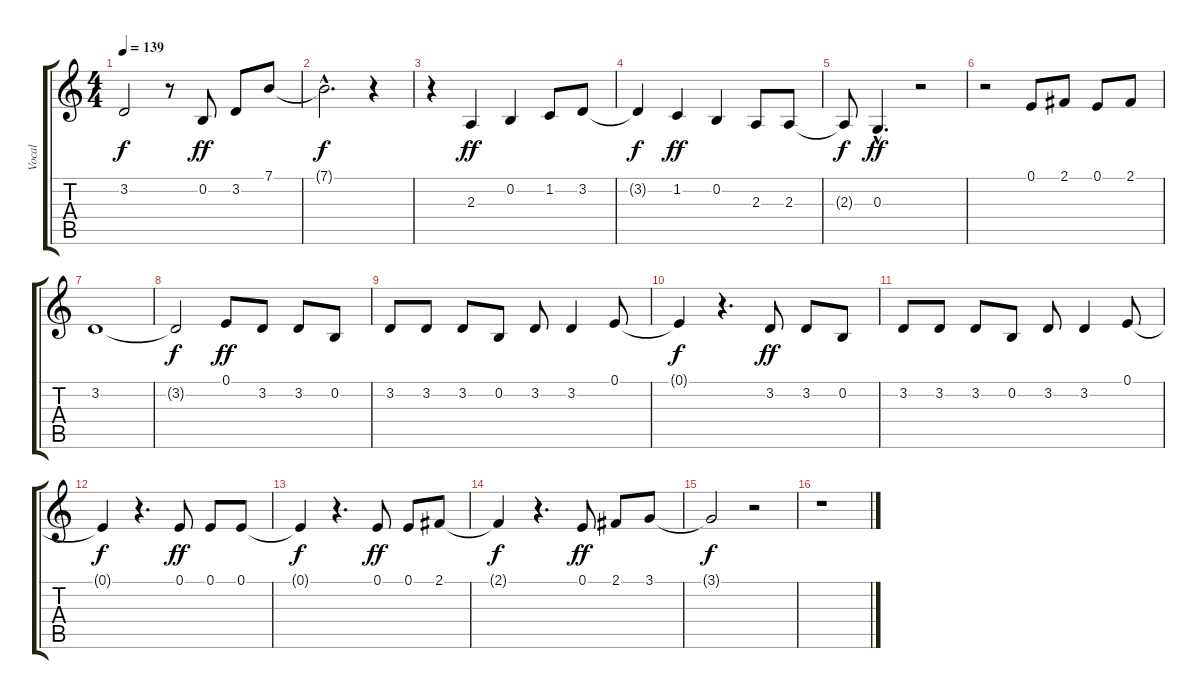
\track ("Vocal" "Vocal") {instrument tenorsax}
\staff {score tabs}
\tuning (E4 B3 G3 D3 A2 E2) {hide}
\ts (4 4)
\tempo 139
\clef g2
\ks c
3.2{t}.2{dy f} r.8 0.2.8{dy ff} 3.2.8 7.1.8 |
7.1{hac t}.2{d dy f} r.4 |
r.4 2.3.4{dy ff} 0.2.4 1.2.8 3.2.8 |
3.2{t}.4{dy f} 1.2.4{dy ff} 0.2.4 2.3.8 2.3.8 |
2.3{t}.8{dy f} 0.3{hac}.4{d dy ff} r.2 |
r.2 0.1.8 2.1.8 0.1.8 2.1.8 |
3.2.1 |
3.2{t}.2{dy f} 0.1.8{dy ff} 3.2.8 3.2.8 0.2.8 |
3.2.8 3.2.8 3.2.8 0.2.8 3.2.8 3.2.4 0.1.8 |
0.1{t}.4{dy f} r.4{d} 3.2.8{dy ff} 3.2.8 0.2.8 |
3.2.8 3.2.8 3.2.8 0.2.8 3.2.8 3.2.4 0.1.8 |
0.1{t}.4{dy f} r.4{d} 0.1.8{dy ff} 0.1.8 0.1.8 |
0.1{t}.4{dy f} r.4{d} 0.1.8{dy ff} 0.1.8 2.1.8 |
2.1{t}.4{dy f} r.4{d} 0.1.8{dy ff} 2.1.8 3.1.8 |
3.1{t}.2{dy f} r.2 |
r.1
